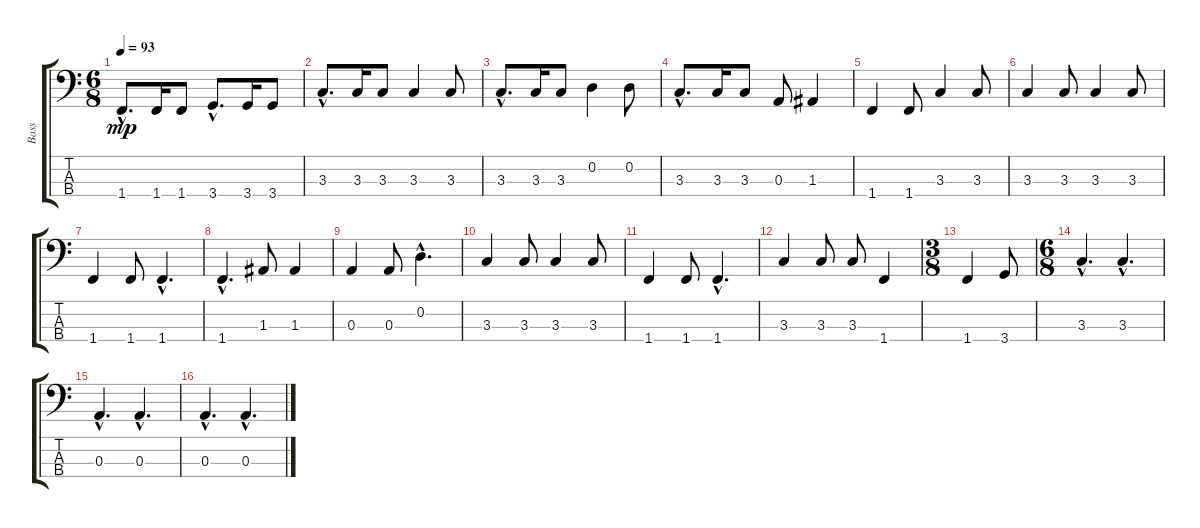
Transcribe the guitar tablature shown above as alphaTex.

\track ("Bass" "Bass") {instrument fretlessbass}
\staff {score tabs}
\tuning (G2 D2 A1 E1) {hide}
\ts (6 8)
\tempo 93
\clef f4
\ks c
1.4{hac}.8{d dy mp} 1.4.16 1.4.8 3.4{hac}.8{d} 3.4.16 3.4.8 |
3.3{hac}.8{d} 3.3.16 3.3.8 3.3.4 3.3.8 |
3.3{hac}.8{d} 3.3.16 3.3.8 0.2.4 0.2.8 |
3.3{hac}.8{d} 3.3.16 3.3.8 0.3.8 1.3.4 |
1.4.4 1.4.8 3.3.4 3.3.8 |
3.3.4 3.3.8 3.3.4 3.3.8 |
1.4.4 1.4.8 1.4{hac}.4{d} |
1.4{hac}.4{d} 1.3.8 1.3.4 |
0.3.4 0.3.8 0.2{hac}.4{d} |
3.3.4 3.3.8 3.3.4 3.3.8 |
1.4.4 1.4.8 1.4{hac}.4{d} |
3.3.4 3.3.8 3.3.8 1.4.4 |
\ts (3 8)
1.4.4 3.4.8 |
\ts (6 8)
3.3{hac}.4{d} 3.3{hac}.4{d} |
0.3{hac}.4{d} 0.3{hac}.4{d} |
0.3{hac}.4{d} 0.3{hac}.4{d}
